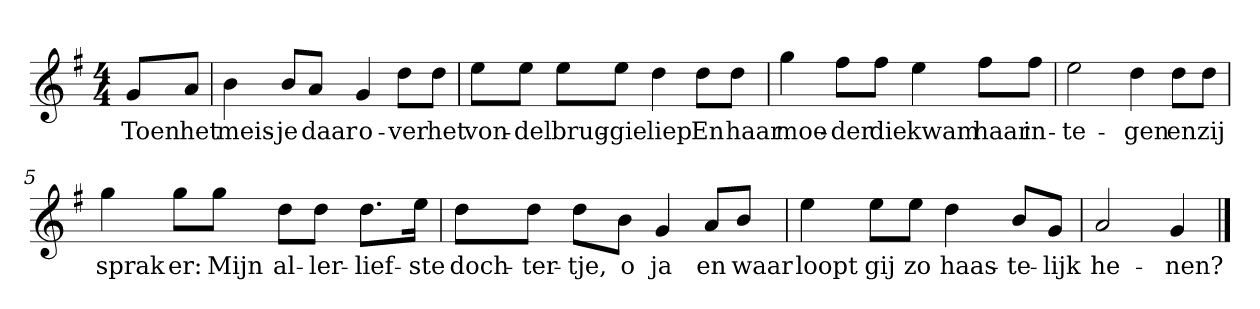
**kern	**text
*part1	*part1
*staff1	*staff1
*clefG2	*
*k[f#]	*
*G:	*
*M4/4	*
*MM120	*
=	=
8g/L	Toen
8a/J	het
=1	=1
4b	meis-
8b/L	-je
8a/J	daar
4g	o-
8dd\L	-ver
8dd\J	het
=2	=2
8ee\L	von-
8ee\J	-del
8ee\L	brug-
8ee\J	-gie
4dd	liep
8dd\L	En
8dd\J	haar
=3	=3
4gg	moe-
8ff#\L	-der
8ff#\J	die
4ee	kwam
8ff#\L	haar
8ff#\J	in-
=4	=4
2ee	-te-
4dd	-gen
8dd\L	en
8dd\J	zij
=5	=5
4gg	sprak
8gg\L	er:
8gg\J	Mijn
8dd\L	al-
8dd\J	-ler-
8.dd\L	-lief-
16ee\Jk	-ste
=6	=6
8dd\L	doch-
8dd\J	-ter-
8dd\L	-tje,
8b\J	o
4g	ja
8a/L	en
8b/J	waar
=7	=7
4ee	loopt
8ee\L	gij
8ee\J	zo
4dd	haas-
8b/L	-te-
8g/J	-lijk
=8	=8
2a	he-
4g	-nen?
==	==
*-	*-
